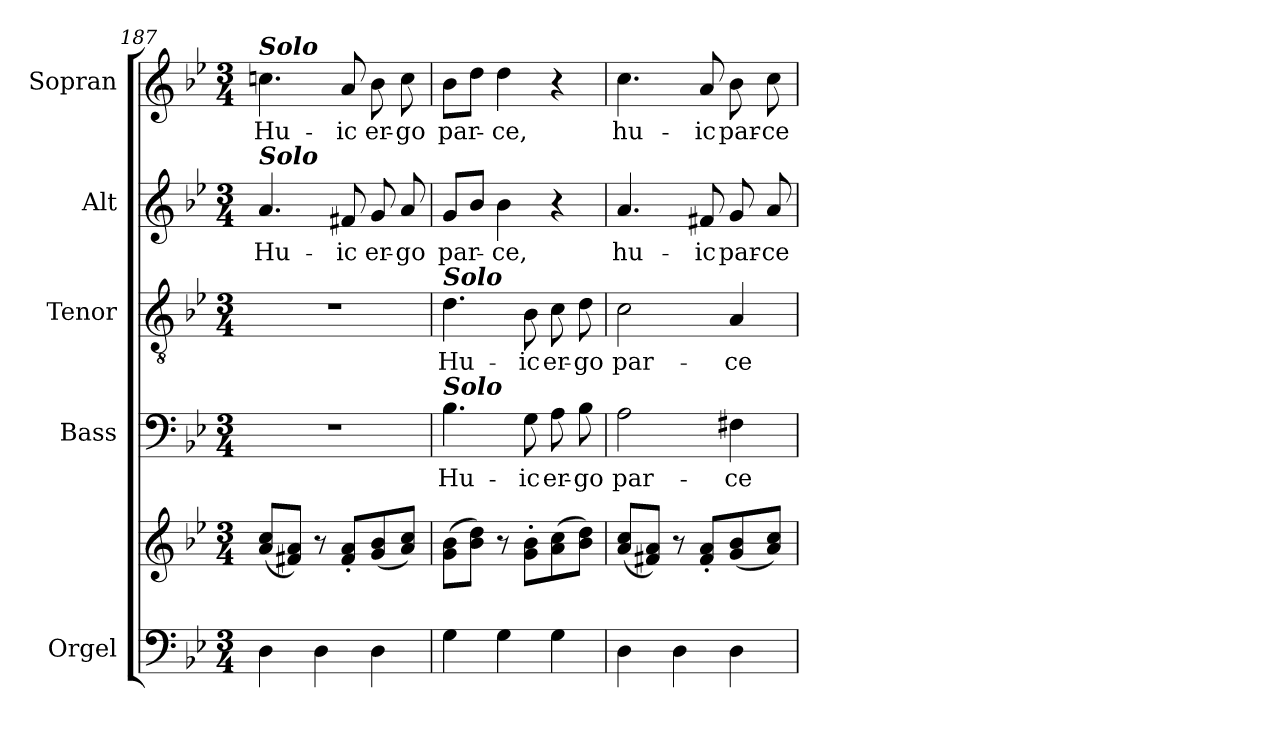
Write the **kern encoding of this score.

**kern	**kern	**kern	**text	**kern	**text	**kern	**text	**kern	**text
*part5	*part5	*part4	*part4	*part3	*part3	*part2	*part2	*part1	*part1
*staff6	*staff5	*staff4	*staff4	*staff3	*staff3	*staff2	*staff2	*staff1	*staff1
*I"Orgel	*	*I"Bass	*	*I"Tenor	*	*I"Alt	*	*I"Sopran	*
*I'Org.	*	*I'B.	*	*I'T.	*	*I'A.	*	*I'S.	*
*clefF4	*clefG2	*clefF4	*	*clefGv2	*	*clefG2	*	*clefG2	*
*k[b-e-]	*k[b-e-]	*k[b-e-]	*	*k[b-e-]	*	*k[b-e-]	*	*k[b-e-]	*
*B-:	*B-:	*B-:	*	*B-:	*	*B-:	*	*B-:	*
*M3/4	*M3/4	*M3/4	*	*M3/4	*	*M3/4	*	*M3/4	*
=187	=187	=187	=187	=187	=187	=187	=187	=187	=187
!	!	!	!	!	!	!	!	!LO:TX:a:Bi:t=Solo	!
!	!	!	!	!	!	!LO:TX:a:Bi:t=Solo	!	!	!
!	!	!	!	!	!	!	!LO:LY:b	!	!LO:LY:b
4D\	(<8a/ 8cc/L	2.r	.	2.r	.	4.a/	Hu-	4.ccn\	Hu-
.	8f#X/ 8a/J)	.	.	.	.	.	.	.	.
4D\	8r	.	.	.	.	.	.	.	.
!	!	!	!	!	!	!	!LO:LY:b	!	!LO:LY:b
.	8f#/'< 8a/'<L	.	.	.	.	8f#X/	-ic	8a/	-ic
!	!	!	!	!	!	!	!LO:LY:b	!	!LO:LY:b
4D\	(<8g/ 8b-/	.	.	.	.	8g/	er-	8b-\	er-
!	!	!	!	!	!	!	!LO:LY:b	!	!LO:LY:b
.	8a/ 8cc/J)	.	.	.	.	8a/	-go	8cc\	-go
=188	=188	=188	=188	=188	=188	=188	=188	=188	=188
!	!	!	!	!LO:TX:a:Bi:t=Solo	!	!	!	!	!
!	!	!LO:TX:a:Bi:t=Solo	!	!	!	!	!	!	!
!	!	!	!LO:LY:b	!	!LO:LY:b	!	!LO:LY:b	!	!LO:LY:b
4G\	(>8g\ 8b-\L	4.B-\	Hu-	4.d\	Hu-	8g/L	par-	8b-\L	par-
.	8b-\ 8dd\J)	.	.	.	.	8b-/J	.	8dd\J	.
!	!	!	!	!	!	!	!LO:LY:b	!	!LO:LY:b
4G\	8r	.	.	.	.	4b-\	-ce,	4dd\	-ce,
!	!	!	!LO:LY:b	!	!LO:LY:b	!	!	!	!
.	8g\'> 8b-\'>L	8G\	-ic	8B-\	-ic	.	.	.	.
!	!	!	!LO:LY:b	!	!LO:LY:b	!	!	!	!
4G\	(>8a\ 8cc\	8A\	er-	8c\	er-	4r	.	4r	.
!	!	!	!LO:LY:b	!	!LO:LY:b	!	!	!	!
.	8b-\ 8dd\J)	8B-\	-go	8d\	-go	.	.	.	.
=189	=189	=189	=189	=189	=189	=189	=189	=189	=189
!	!	!	!LO:LY:b	!	!LO:LY:b	!	!LO:LY:b	!	!LO:LY:b
4D\	(<8a/ 8cc/L	2A\	par-	2c\	par-	4.a/	hu-	4.cc\	hu-
.	8f#X/ 8a/J)	.	.	.	.	.	.	.	.
4D\	8r	.	.	.	.	.	.	.	.
!	!	!	!	!	!	!	!LO:LY:b	!	!LO:LY:b
.	8f#/'< 8a/'<L	.	.	.	.	8f#X/	-ic	8a/	-ic
!	!	!	!LO:LY:b	!	!LO:LY:b	!	!LO:LY:b	!	!LO:LY:b
4D\	(<8g/ 8b-/	4F#X\	-ce	4A/	-ce	8g/	par-	8b-\	par-
!	!	!	!	!	!	!	!LO:LY:b	!	!LO:LY:b
.	8a/ 8cc/J)	.	.	.	.	8a/	-ce	8cc\	-ce
=	=	=	=	=	=	=	=	=	=
*-	*-	*-	*-	*-	*-	*-	*-	*-	*-
